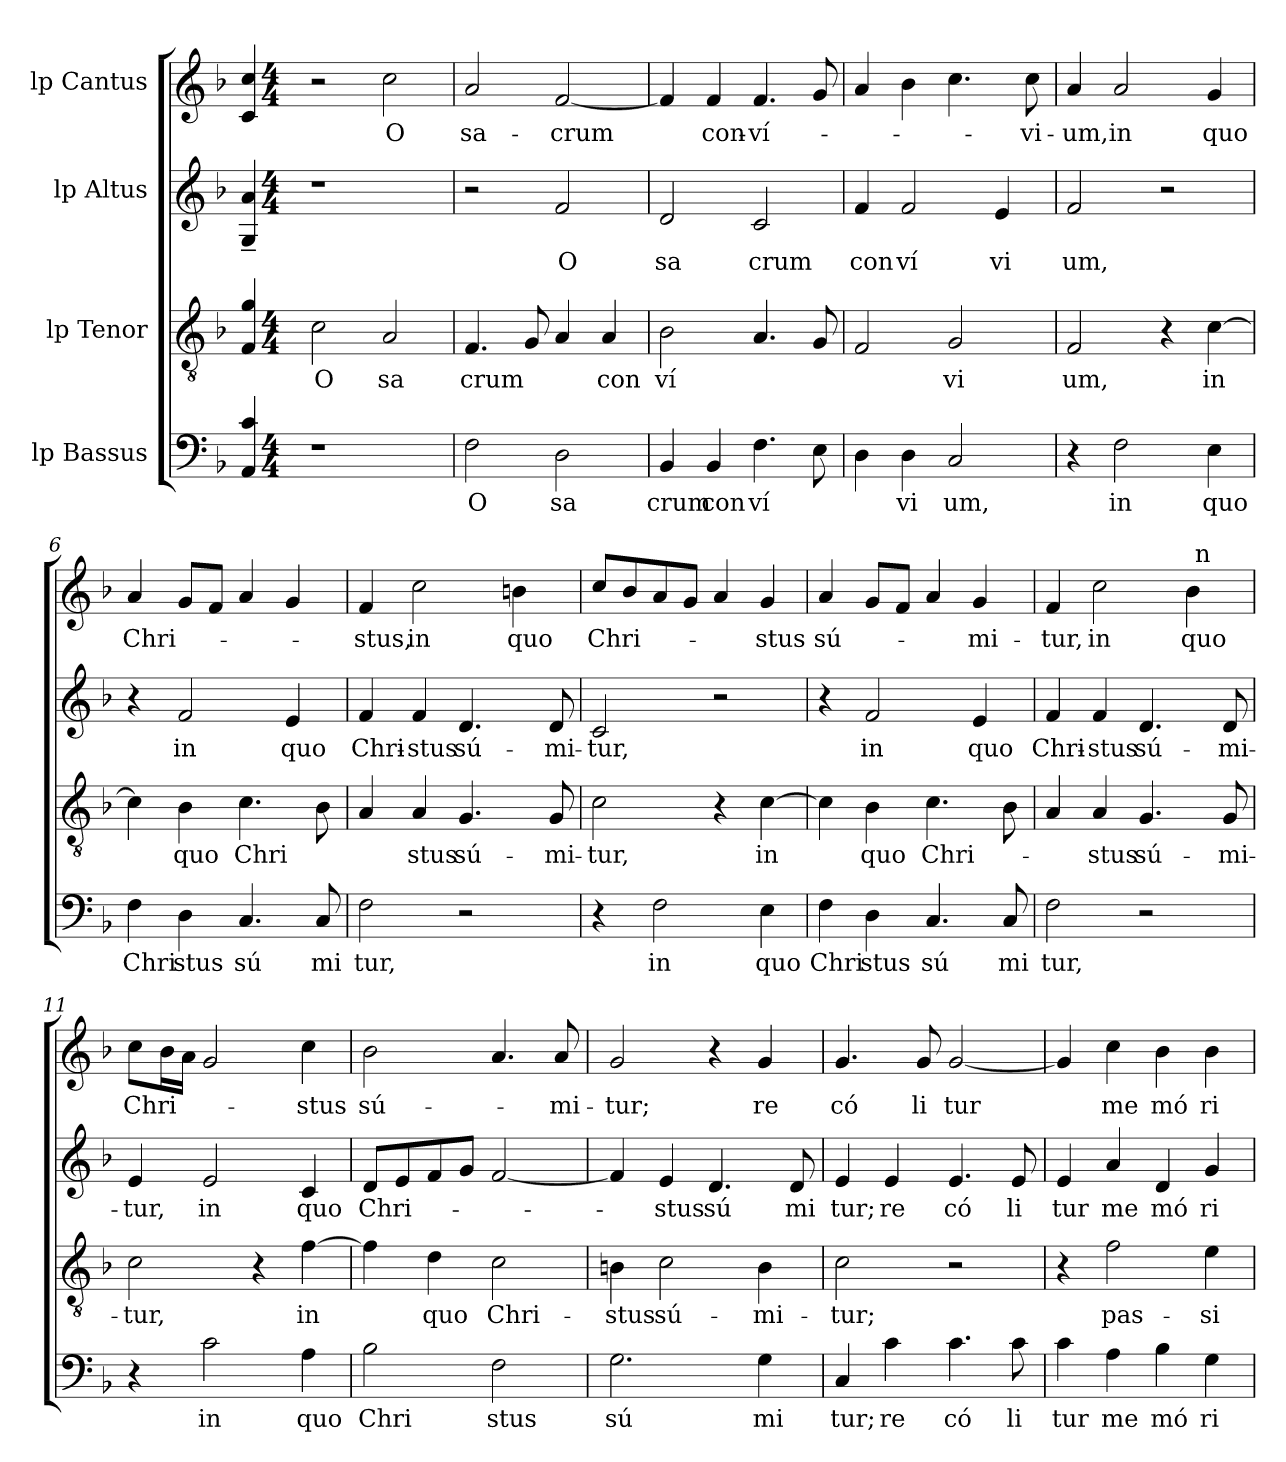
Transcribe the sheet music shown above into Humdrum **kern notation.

**kern	**text	**kern	**text	**kern	**text	**kern	**text
*part4	*part4	*part3	*part3	*part2	*part2	*part1	*part1
*staff4	*staff4	*staff3	*staff3	*staff2	*staff2	*staff1	*staff1
*I"lp Bassus	*	*I"lp Tenor	*	*I"lp Altus	*	*I"lp Cantus	*
!!LO:PB:g=z
*stria5	*	*stria5	*	*stria5	*	*stria5	*
*clefF4	*	*clefGv2	*	*clefG2	*	*clefG2	*
*k[b-]	*	*k[b-]	*	*k[b-]	*	*k[b-]	*
*F:	*	*F:	*	*F:	*	*F:	*
=1	=1	=1	=1	=1	=1	=1	=1
4c/ 4AA/	.	4g/ 4F/	.	4a/~> 4G/~>	.	4cc/ 4c/	.
*M4/4	*	*M4/4	*	*M4/4	*	*M4/4	*
*met(c)	*	*met(c)	*	*met(c)	*	*met(c)	*
!	!	!	!LO:LY:b:cj	!	!	!	!
1r	.	2c\	O	1r	.	2r	.
!	!	!	!LO:LY:b:cj	!	!	!	!LO:LY:b:cj
.	.	2A/	sa	.	.	2cc\	O
=2	=2	=2	=2	=2	=2	=2	=2
!	!LO:LY:b:cj	!	!LO:LY:b	!	!	!	!LO:LY:b:cj
2F\	O	4.F/	crum	2r	.	2a/	sa-
.	.	8G/	.	.	.	.	.
!	!LO:LY:b:cj	!	!	!	!LO:LY:b:cj	!	!LO:LY:b:cj
2D\	sa	4A/	.	2f/	O	[<2f/	-crum
!	!	!	!LO:LY:b:cj	!	!	!	!
.	.	4A/	con	.	.	.	.
=3	=3	=3	=3	=3	=3	=3	=3
!	!LO:LY:b:cj	!	!LO:LY:b:cj	!	!LO:LY:b:cj	!	!
4BB-/	crum	2B-\	ví	2d/	sa	4f/]	.
!	!LO:LY:b:cj	!	!	!	!	!	!LO:LY:b:cj
4BB-/	con	.	.	.	.	4f/	con-
!	!LO:LY:b:cj	!	!	!	!LO:LY:b:cj	!	!LO:LY:b:cj
4.F\	ví	4.A/	.	2c/	crum	4.f/	-ví-
8E\	.	8G/	.	.	.	8g/	.
=4	=4	=4	=4	=4	=4	=4	=4
!	!	!	!	!	!LO:LY:b:cj	!	!
4D\	.	2F/	.	4f/	con	4a/	.
!	!LO:LY:b:cj	!	!	!	!LO:LY:b:cj	!	!
4D\	vi	.	.	2f/	ví	4b-\	.
!	!LO:LY:b:cj	!	!LO:LY:b:cj	!	!	!	!
2C/	um,	2G/	vi	.	.	4.cc\	.
!	!	!	!	!	!LO:LY:b:cj	!	!
.	.	.	.	4e/	vi	.	.
!	!	!	!	!	!	!	!LO:LY:b:cj
.	.	.	.	.	.	8cc\	-vi-
=5	=5	=5	=5	=5	=5	=5	=5
!	!	!	!LO:LY:b:cj	!	!LO:LY:b:cj	!	!LO:LY:b:cj
4r	.	2F/	um,	2f/	um,	4a/	-um,
!	!LO:LY:b:cj	!	!	!	!	!	!LO:LY:b:cj
2F\	in	.	.	.	.	2a/	in
.	.	4r	.	2r	.	.	.
!	!LO:LY:b:cj	!	!LO:LY:b:cj	!	!	!	!LO:LY:b:cj
4E\	quo	[>4c\	in	.	.	4g/	quo
=6	=6	=6	=6	=6	=6	=6	=6
!	!LO:LY:b:cj	!	!	!	!	!	!LO:LY:b
4F\	Chri	4c\]	.	4r	.	4a/	Chri-
!	!LO:LY:b:cj	!	!LO:LY:b:cj	!	!LO:LY:b:cj	!	!
4D\	stus	4B-\	quo	2f/	in	8g/L	.
.	.	.	.	.	.	8f/J	.
!	!LO:LY:b:cj	!	!LO:LY:b	!	!	!	!
4.C/	sú	4.c\	Chri	.	.	4a/	.
!	!	!	!	!	!LO:LY:b:cj	!	!
.	.	.	.	4e/	quo	4g/	.
!	!LO:LY:b:cj	!	!	!	!	!	!
8C/	mi	8B-\	.	.	.	.	.
!!LO:LB:g=z
=7	=7	=7	=7	=7	=7	=7	=7
!	!LO:LY:b:cj	!	!	!	!LO:LY:b:cj	!	!LO:LY:b:cj
*	*	*^	*	*	*	*	*
2F\	tur,	4A/	64ryy	.	4f/	Chri-	4f/	-stus,
.	.	.	2ryy	.	.	.	.	.
!	!	!	!	!LO:LY:b:cj	!	!LO:LY:b:cj	!	!LO:LY:b:cj
.	.	4A/	.	stus	4f/	-stus	2cc\	in
!	!	!	!	!LO:LY:b:cj	!	!LO:LY:b:cj	!	!
2r	.	4.G/	.	sú-	4.d/	sú-	.	.
.	.	.	4ryy	.	.	.	.	.
!	!	!	!	!	!	!	!	!LO:LY:b:cj
.	.	.	.	.	.	.	4bn\	quo
.	.	.	8...ryy	.	.	.	.	.
!	!	!	!	!LO:LY:b:cj	!	!LO:LY:b:cj	!	!
.	.	8G/	.	-mi-	8d/	-mi-	.	.
=8	=8	=8	=8	=8	=8	=8	=8	=8
!	!	!	!	!LO:LY:b:cj	!	!LO:LY:b:cj	!	!LO:LY:b
*	*	*v	*v	*	*	*	*	*
4r	.	2c\	-tur,	2c/	-tur,	8cc/L	Chri-
.	.	.	.	.	.	8b-/	.
!	!LO:LY:b:cj	!	!	!	!	!	!
2F\	in	.	.	.	.	8a/	.
.	.	.	.	.	.	8g/J	.
.	.	4r	.	2r	.	4a/	.
!	!LO:LY:b:cj	!	!LO:LY:b:cj	!	!	!	!LO:LY:b:cj
4E\	quo	[>4c\	in	.	.	4g/	-stus
=9	=9	=9	=9	=9	=9	=9	=9
!	!LO:LY:b:cj	!	!	!	!	!	!LO:LY:b:cj
4F\	Chri	4c\]	.	4r	.	4a/	sú-
!	!LO:LY:b:cj	!	!LO:LY:b:cj	!	!LO:LY:b:cj	!	!
4D\	stus	4B-\	quo	2f/	in	8g/L	.
.	.	.	.	.	.	8f/J	.
!	!LO:LY:b:cj	!	!LO:LY:b	!	!	!	!
4.C/	sú	4.c\	Chri-	.	.	4a/	.
!	!	!	!	!	!LO:LY:b:cj	!	!LO:LY:b:cj
.	.	.	.	4e/	quo	4g/	-mi-
!	!LO:LY:b:cj	!	!	!	!	!	!
8C/	mi	8B-\	.	.	.	.	.
=10	=10	=10	=10	=10	=10	=10	=10
!	!LO:LY:b:cj	!	!	!	!LO:LY:b:cj	!	!LO:LY:b:cj
*	*	*	*	*	*	*^	*
2F\	tur,	4A/	.	4f/	Chri-	4f/	2ryy	-tur,
!	!	!	!LO:LY:b:cj	!	!LO:LY:b:cj	!	!	!LO:LY:b:cj
.	.	4A/	-stus	4f/	-stus	2cc\	.	in
!	!	!	!LO:LY:b:cj	!	!LO:LY:b:cj	!	!	!
2r	.	4.G/	sú-	4.d/	sú-	.	4ryy	.
!	!	!	!	!	!	!	!	!LO:LY:b:cj
.	.	.	.	.	.	4b-\	64ryy	quo
!	!	!	!	!	!	!	!LO:TX:a:t=n	!
.	.	.	.	.	.	.	8...ryy	.
!	!	!	!LO:LY:b:cj	!	!LO:LY:b:cj	!	!	!
.	.	8G/	-mi-	8d/	-mi-	.	.	.
=11	=11	=11	=11	=11	=11	=11	=11	=11
!	!	!	!LO:LY:b:cj	!	!LO:LY:b:cj	!	!	!LO:LY:b
*	*	*	*	*	*	*v	*v	*
4r	.	2c\	-tur,	4e/	-tur,	8cc\L	Chri-
.	.	.	.	.	.	16b-\	.
.	.	.	.	.	.	16a\J	.
!	!LO:LY:b:cj	!	!	!	!LO:LY:b:cj	!	!
2c\	in	.	.	2e/	in	2g/	.
.	.	4r	.	.	.	.	.
!	!LO:LY:b:cj	!	!LO:LY:b:cj	!	!LO:LY:b:cj	!	!LO:LY:b:cj
4A\	quo	[>4f\	in	4c/	quo	4cc\	-stus
=12	=12	=12	=12	=12	=12	=12	=12
!	!LO:LY:b:cj	!	!	!	!LO:LY:b	!	!LO:LY:b:cj
2B-\	Chri	4f\]	.	8d/L	Chri-	2b-\	sú-
.	.	.	.	8e/	.	.	.
!	!	!	!LO:LY:b:cj	!	!	!	!
.	.	4d\	quo	8f/	.	.	.
.	.	.	.	8g/J	.	.	.
!	!LO:LY:b:cj	!	!LO:LY:b:cj	!	!	!	!
2F\	stus	2c\	Chri-	[>2f/	.	4.a/	.
!	!	!	!	!	!	!	!LO:LY:b:cj
.	.	.	.	.	.	8a/	-mi-
!!LO:LB:g=z
=13	=13	=13	=13	=13	=13	=13	=13
!	!LO:LY:b:cj	!	!LO:LY:b:cj	!	!	!	!LO:LY:b:cj
2.G\	sú	4Bn\	-stus	4f/]	.	2g/	-tur;
!	!	!	!LO:LY:b:cj	!	!LO:LY:b:cj	!	!
.	.	2c\	sú-	4e/	-stus	.	.
!	!	!	!	!	!LO:LY:b:cj	!	!
.	.	.	.	4.d/	sú	4r	.
!	!LO:LY:b:cj	!	!LO:LY:b:cj	!	!	!	!LO:LY:b:cj
4G\	mi	4B\	-mi-	.	.	4g/	re
!	!	!	!	!	!LO:LY:b:cj	!	!
.	.	.	.	8d/	mi	.	.
=14	=14	=14	=14	=14	=14	=14	=14
!	!LO:LY:b:cj	!	!LO:LY:b:cj	!	!LO:LY:b:cj	!	!LO:LY:b:cj
4C/	tur;	2c\	-tur;	4e/	tur;	4.g/	có
!	!LO:LY:b:cj	!	!	!	!LO:LY:b:cj	!	!
4c\	re	.	.	4e/	re	.	.
!	!	!	!	!	!	!	!LO:LY:b:cj
.	.	.	.	.	.	8g/	li
!	!LO:LY:b:cj	!	!	!	!LO:LY:b:cj	!	!LO:LY:b:cj
4.c\	có	2r	.	4.e/	có	[<2g/	tur
!	!LO:LY:b:cj	!	!	!	!LO:LY:b:cj	!	!
8c\	li	.	.	8e/	li	.	.
=15	=15	=15	=15	=15	=15	=15	=15
!	!LO:LY:b:cj	!	!	!	!LO:LY:b:cj	!	!
4c\	tur	4r	.	4e/	tur	4g/]	.
!	!LO:LY:b:cj	!	!LO:LY:b:cj	!	!LO:LY:b:cj	!	!LO:LY:b:cj
4A\	me	2f\	pas-	4a/	me	4cc\	me
!	!LO:LY:b:cj	!	!	!	!LO:LY:b:cj	!	!LO:LY:b:cj
4B-\	mó	.	.	4d/	mó	4b-\	mó
!	!LO:LY:b:cj	!	!LO:LY:b:cj	!	!LO:LY:b:cj	!	!LO:LY:b:cj
4G\	ri	4e\	-si-	4g/	ri	4b-\	ri
=	=	=	=	=	=	=	=
*-	*-	*-	*-	*-	*-	*-	*-
